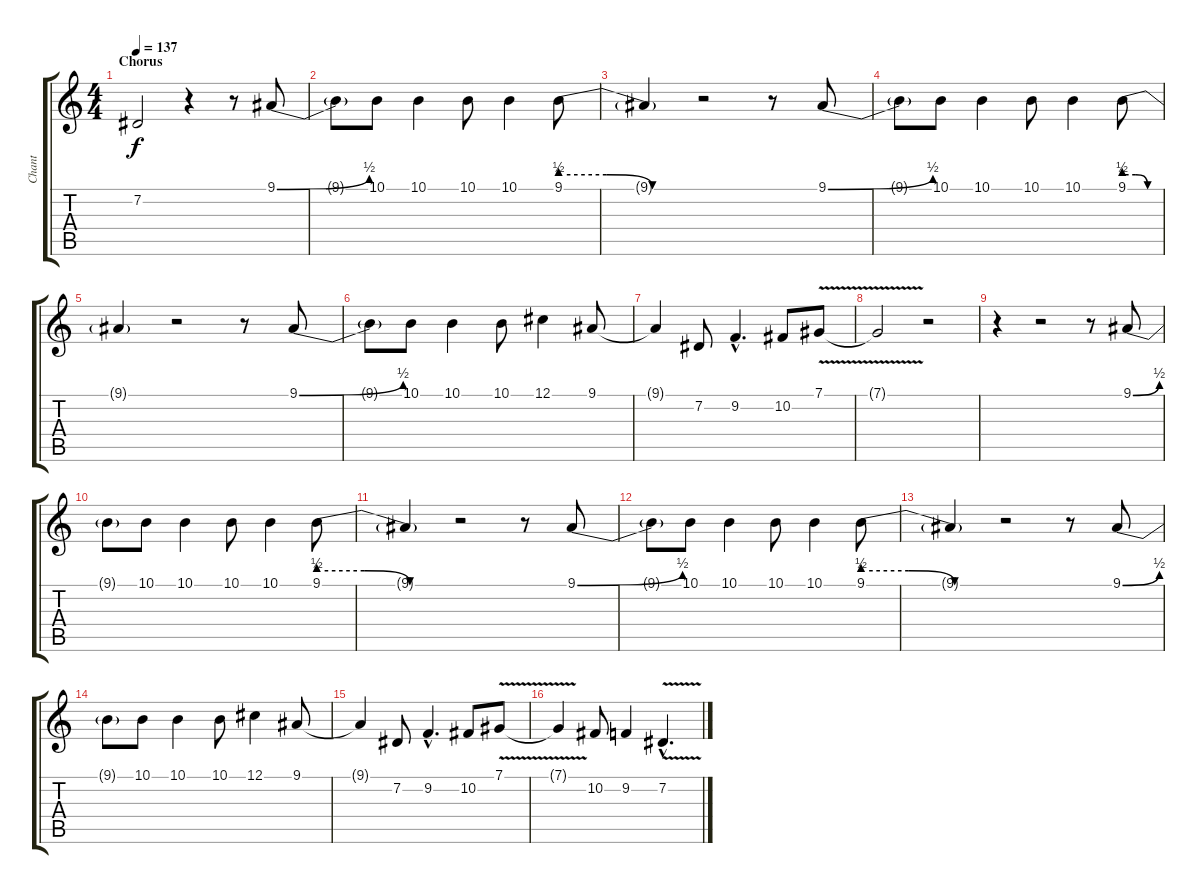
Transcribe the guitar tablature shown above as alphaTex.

\track ("Chant" "Chant") {instrument cello}
\staff {score tabs}
\tuning (Db4 Ab3 E3 B2 Gb2 B1) {hide}
\ts (4 4)
\section ("" "Chorus")
\tempo 137
\clef g2
\ks c
7.2{t}.2{dy f} r.4 r.8 9.1{be (bend 0 0 60 2)}.8 |
9.1{t}.8 10.1.8 10.1.4 10.1.8 10.1.4 9.1{be (custom 0 2 20 2 40 0 60 0)}.8 |
9.1{t}.4 r.2 r.8 9.1{be (bend 0 0 60 2)}.8 |
9.1{t}.8 10.1.8 10.1.4 10.1.8 10.1.4 9.1{be (custom 0 2 20 2 40 0 60 0)}.8 |
9.1{t}.4 r.2 r.8 9.1{be (bend 0 0 60 2)}.8 |
9.1{t}.8 10.1.8 10.1.4 10.1.8 12.1.4 9.1.8 |
9.1{t}.4 7.2.8 9.2{hac}.4{d} 10.2.8 7.1{v}.8 |
7.1{t}.2 r.2 |
r.4 r.2 r.8 9.1{be (bend 0 0 60 2)}.8 |
9.1{t}.8 10.1.8 10.1.4 10.1.8 10.1.4 9.1{be (custom 0 2 20 2 40 0 60 0)}.8 |
9.1{t}.4 r.2 r.8 9.1{be (bend 0 0 60 2)}.8 |
9.1{t}.8 10.1.8 10.1.4 10.1.8 10.1.4 9.1{be (custom 0 2 20 2 40 0 60 0)}.8 |
9.1{t}.4 r.2 r.8 9.1{be (bend 0 0 60 2)}.8 |
9.1{t}.8 10.1.8 10.1.4 10.1.8 12.1.4 9.1.8 |
9.1{t}.4 7.2.8 9.2{hac}.4{d} 10.2.8 7.1{v}.8 |
7.1{t}.4 10.2.8 9.2.4 7.2{v hac}.4{d}
